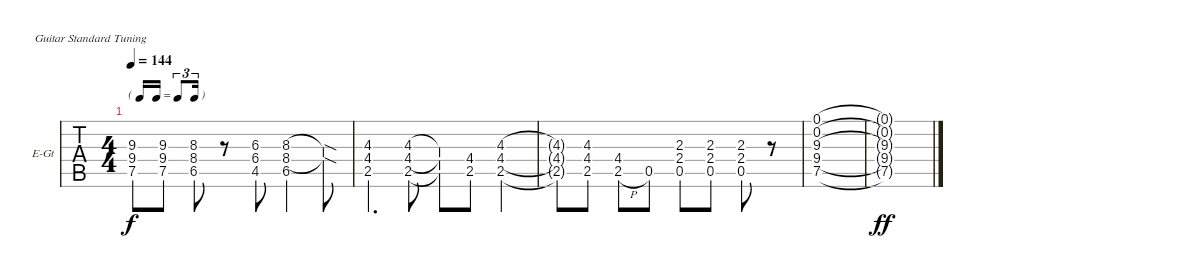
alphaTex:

\bracketExtendMode nobrackets
\firstSystemTrackNameOrientation horizontal
\otherSystemsTrackNameOrientation horizontal
\defaultBarNumberDisplay FirstOfSystem
\track ("Guitar Rt." "E-Gt") {instrument electricguitarclean}
\staff {tabs}
\tuning (E4 B3 G3 D3 A2 E2)
\ts (4 4)
\tf triplet16th
\tempo 144
\clef g2
\ks c#minor
(9.3 9.4 7.5).8{dy f} (9.3 9.4 7.5).8 (8.3 8.4 6.5).8 r.8 (6.3 6.4 4.5).8 (8.3 8.4 6.5).4 (8.3{sod t} 8.4{sod t}).8 |
(4.3 4.4 2.5).4{d} (4.3 4.4 2.5).8 (4.3{t} 4.4{t} 2.5{t}).8 (4.4 2.5).8 (4.3 4.4 2.5).4 |
(4.3{t} 4.4{t} 2.5{t}).8 (4.3 4.4 2.5).8 (4.4 2.5{h}).8 0.5.8 (2.3 2.4 0.5).8 (2.3 2.4 0.5).8 (2.3 2.4 0.5).8 r.8 |
\ks e
(0.1 0.2 9.3 9.4 7.5).1 |
\ks c#minor
(0.1{t} 0.2{t} 9.3{t} 9.4{t} 7.5{t}).1{dy ff}
